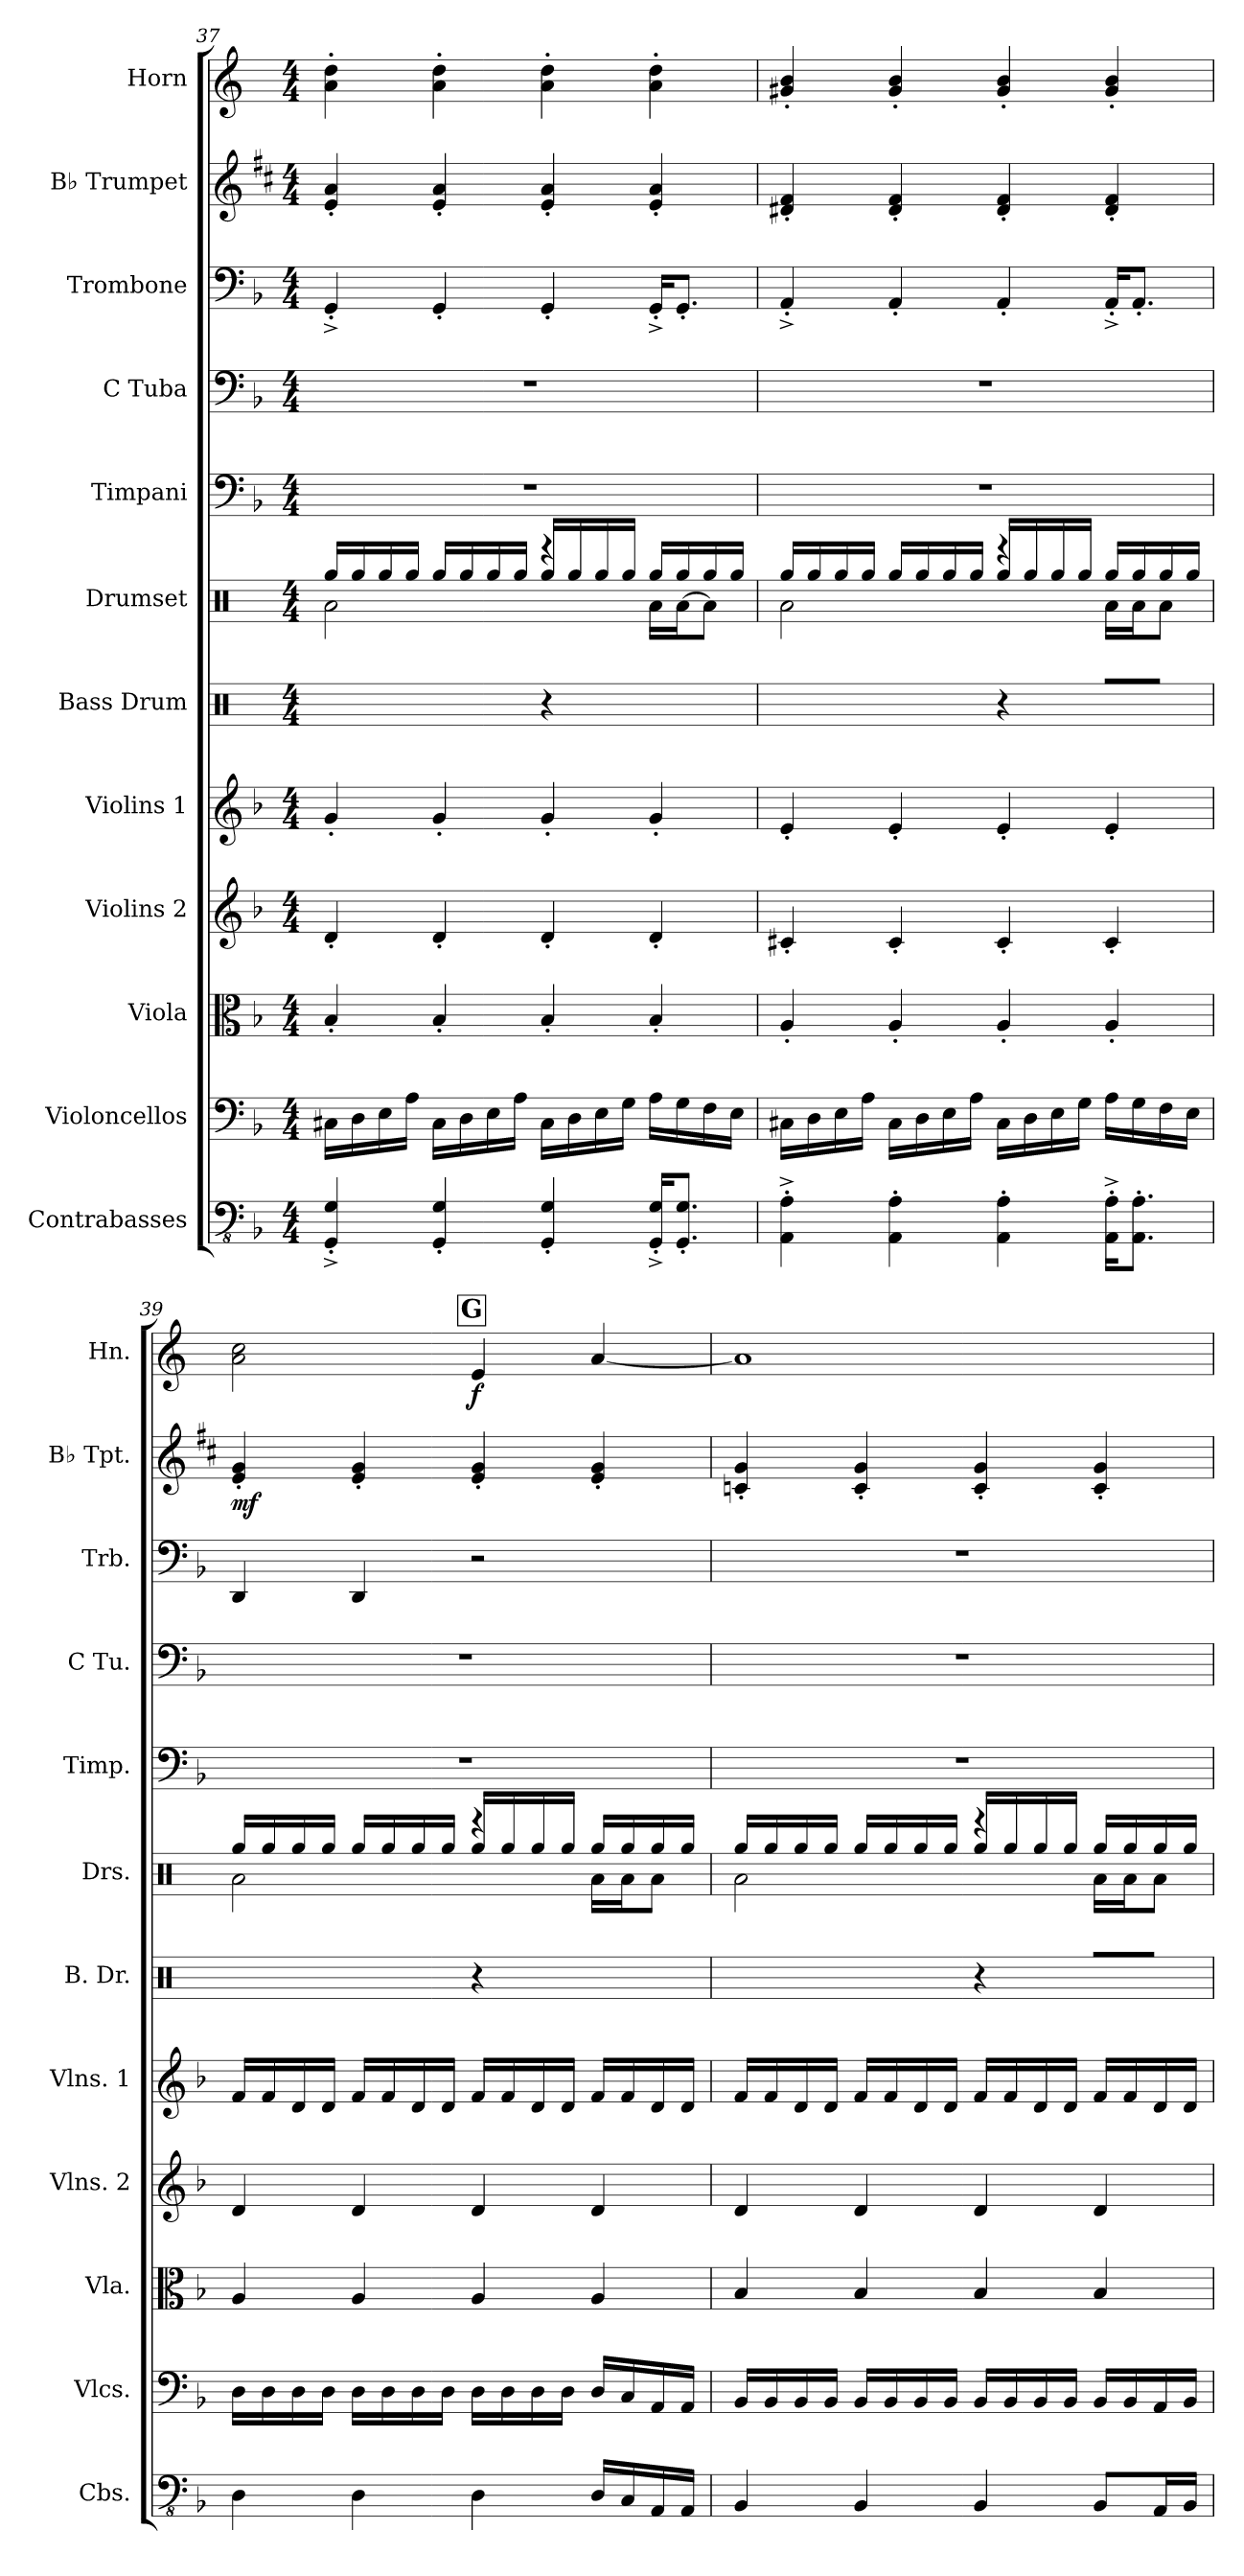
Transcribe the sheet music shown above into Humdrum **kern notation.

**kern	**kern	**kern	**kern	**kern	**kern	**kern	**kern	**kern	**kern	**kern	**dynam	**kern	**dynam
*part12	*part11	*part10	*part9	*part8	*part7	*part6	*part5	*part4	*part3	*part2	*part2	*part1	*part1
*staff12	*staff11	*staff10	*staff9	*staff8	*staff7	*staff6	*staff5	*staff4	*staff3	*staff2	*staff2	*staff1	*staff1
*I"Contrabasses	*I"Violoncellos	*I"Viola	*I"Violins 2	*I"Violins 1	*I"Bass Drum	*I"Drumset	*I"Timpani	*I"C Tuba	*I"Trombone	*I"B♭ Trumpet	*	*I"Horn	*
*I'Cbs.	*I'Vlcs.	*I'Vla.	*I'Vlns. 2	*I'Vlns. 1	*I'B. Dr.	*I'Drs.	*I'Timp.	*I'C Tu.	*I'Trb.	*I'B♭ Tpt.	*	*I'Hn.	*
*clefFv4	*clefF4	*clefC3	*clefG2	*clefG2	*clefX	*clefX	*clefF4	*clefF4	*clefF4	*clefG2	*	*clefG2	*
*	*	*	*	*	*	*	*	*	*	*ITrd1c2	*	*ITrd4c7	*
*k[b-]	*k[b-]	*k[b-]	*k[b-]	*k[b-]	*k[]	*k[]	*k[b-]	*k[b-]	*k[b-]	*k[]	*	*k[b-]	*
*F:	*F:	*F:	*F:	*F:	*C:	*C:	*F:	*F:	*F:	*C:	*	*F:	*
*M4/4	*M4/4	*M4/4	*M4/4	*M4/4	*M4/4	*M4/4	*M4/4	*M4/4	*M4/4	*M4/4	*	*M4/4	*
=37	=37	=37	=37	=37	=37	=37	=37	=37	=37	=37	=37	=37	=37
*	*	*	*	*	*	*^	*	*	*	*	*	*	*
4GGG/'^ 4GG/'^	16C#X\LL	4B-'/	4d'/	4g'/	2R\	2Ra\	16Rgg/LL	1r	1r	4GG'^/	4d/' 4g/'	.	4d\' 4g\'	.
.	16D\	.	.	.	.	.	16Rgg/	.	.	.	.	.	.	.
.	16E\	.	.	.	.	.	16Rgg/	.	.	.	.	.	.	.
.	16A\JJ	.	.	.	.	.	16Rgg/JJ	.	.	.	.	.	.	.
4GGG/' 4GG/'	16C#\LL	4B-'/	4d'/	4g'/	.	.	16Rgg/LL	.	.	4GG'/	4d/' 4g/'	.	4d\' 4g\'	.
.	16D\	.	.	.	.	.	16Rgg/	.	.	.	.	.	.	.
.	16E\	.	.	.	.	.	16Rgg/	.	.	.	.	.	.	.
.	16A\JJ	.	.	.	.	.	16Rgg/JJ	.	.	.	.	.	.	.
4GGG/' 4GG/'	16C#\LL	4B-'/	4d'/	4g'/	4r	4r	16Rgg/LL	.	.	4GG'/	4d/' 4g/'	.	4d\' 4g\'	.
.	16D\	.	.	.	.	.	16Rgg/	.	.	.	.	.	.	.
.	16E\	.	.	.	.	.	16Rgg/	.	.	.	.	.	.	.
.	16G\JJ	.	.	.	.	.	16Rgg/JJ	.	.	.	.	.	.	.
16GGG/^' 16GG/^'KL	16A\LL	4B-'/	4d'/	4g'/	4R\	16Ra\LL	16Rgg/LL	.	.	16GG^'/KL	4d/' 4g/'	.	4d\' 4g\'	.
8.GGG/' 8.GG/'J	16G\	.	.	.	.	[16Ra\J	16Rgg/	.	.	8.GG'/J	.	.	.	.
.	16F\	.	.	.	.	8Ra\J]	16Rgg/	.	.	.	.	.	.	.
.	16E\JJ	.	.	.	.	.	16Rgg/JJ	.	.	.	.	.	.	.
!!LO:PB:g=z
=38	=38	=38	=38	=38	=38	=38	=38	=38	=38	=38	=38	=38	=38	=38
4AAA\'^ 4AA\'^	16C#X\LL	4A'/	4c#X'/	4e'/	2R\	2Ra\	16Rgg/LL	1r	1r	4AA'^/	4c#X/' 4e/'	.	4c#X/' 4e/'	.
.	16D\	.	.	.	.	.	16Rgg/	.	.	.	.	.	.	.
.	16E\	.	.	.	.	.	16Rgg/	.	.	.	.	.	.	.
.	16A\JJ	.	.	.	.	.	16Rgg/JJ	.	.	.	.	.	.	.
4AAA\' 4AA\'	16C#\LL	4A'/	4c#'/	4e'/	.	.	16Rgg/LL	.	.	4AA'/	4c#/' 4e/'	.	4c#/' 4e/'	.
.	16D\	.	.	.	.	.	16Rgg/	.	.	.	.	.	.	.
.	16E\	.	.	.	.	.	16Rgg/	.	.	.	.	.	.	.
.	16A\JJ	.	.	.	.	.	16Rgg/JJ	.	.	.	.	.	.	.
4AAA\' 4AA\'	16C#\LL	4A'/	4c#'/	4e'/	4r	4r	16Rgg/LL	.	.	4AA'/	4c#/' 4e/'	.	4c#/' 4e/'	.
.	16D\	.	.	.	.	.	16Rgg/	.	.	.	.	.	.	.
.	16E\	.	.	.	.	.	16Rgg/	.	.	.	.	.	.	.
.	16G\JJ	.	.	.	.	.	16Rgg/JJ	.	.	.	.	.	.	.
16AAA\^' 16AA\^'KL	16A\LL	4A'/	4c#'/	4e'/	16R\LL	16Ra\LL	16Rgg/LL	.	.	16AA^'/KL	4c#/' 4e/'	.	4c#/' 4e/'	.
8.AAA\' 8.AA\'J	16G\	.	.	.	16R\J	16Ra\J	16Rgg/	.	.	8.AA'/J	.	.	.	.
.	16F\	.	.	.	8R\J	8Ra\J	16Rgg/	.	.	.	.	.	.	.
.	16E\JJ	.	.	.	.	.	16Rgg/JJ	.	.	.	.	.	.	.
!!LO:REH:place=s1:a:t=G:qo=2
=39	=39	=39	=39	=39	=39	=39	=39	=39	=39	=39	=39	=39	=39	=39
!	!	!	!	!	!	!	!	!	!	!	!	!LO:DY:b	!	!
4DD\	16D\LL	4A/	4d/	16f/LL	2R\	2Ra\	16Rgg/LL	1r	1r	4DD/	4d/' 4f/'	mf	2d\ 2f\	.
.	16D\	.	.	16f/	.	.	16Rgg/	.	.	.	.	.	.	.
.	16D\	.	.	16d/	.	.	16Rgg/	.	.	.	.	.	.	.
.	16D\JJ	.	.	16d/JJ	.	.	16Rgg/JJ	.	.	.	.	.	.	.
4DD\	16D\LL	4A/	4d/	16f/LL	.	.	16Rgg/LL	.	.	4DD/	4d/' 4f/'	.	.	.
.	16D\	.	.	16f/	.	.	16Rgg/	.	.	.	.	.	.	.
.	16D\	.	.	16d/	.	.	16Rgg/	.	.	.	.	.	.	.
.	16D\JJ	.	.	16d/JJ	.	.	16Rgg/JJ	.	.	.	.	.	.	.
!	!	!	!	!	!	!	!	!	!	!	!	!	!	!LO:DY:b
4DD\	16D\LL	4A/	4d/	16f/LL	4r	4r	16Rgg/LL	.	.	2r	4d/' 4f/'	.	4A/	f
.	16D\	.	.	16f/	.	.	16Rgg/	.	.	.	.	.	.	.
.	16D\	.	.	16d/	.	.	16Rgg/	.	.	.	.	.	.	.
.	16D\JJ	.	.	16d/JJ	.	.	16Rgg/JJ	.	.	.	.	.	.	.
16DD/LL	16D/LL	4A/	4d/	16f/LL	4R\	16Ra\LL	16Rgg/LL	.	.	.	4d/' 4f/'	.	[4d/	.
16CC/	16C/	.	.	16f/	.	16Ra\J	16Rgg/	.	.	.	.	.	.	.
16AAA/	16AA/	.	.	16d/	.	8Ra\J	16Rgg/	.	.	.	.	.	.	.
16AAA/JJ	16AA/JJ	.	.	16d/JJ	.	.	16Rgg/JJ	.	.	.	.	.	.	.
=40	=40	=40	=40	=40	=40	=40	=40	=40	=40	=40	=40	=40	=40	=40
4BBB-/	16BB-/LL	4B-/	4d/	16f/LL	2R\	2Ra\	16Rgg/LL	1r	1r	1r	4B-X/' 4f/'	.	1d]	.
.	16BB-/	.	.	16f/	.	.	16Rgg/	.	.	.	.	.	.	.
.	16BB-/	.	.	16d/	.	.	16Rgg/	.	.	.	.	.	.	.
.	16BB-/JJ	.	.	16d/JJ	.	.	16Rgg/JJ	.	.	.	.	.	.	.
4BBB-/	16BB-/LL	4B-/	4d/	16f/LL	.	.	16Rgg/LL	.	.	.	4B-/' 4f/'	.	.	.
.	16BB-/	.	.	16f/	.	.	16Rgg/	.	.	.	.	.	.	.
.	16BB-/	.	.	16d/	.	.	16Rgg/	.	.	.	.	.	.	.
.	16BB-/JJ	.	.	16d/JJ	.	.	16Rgg/JJ	.	.	.	.	.	.	.
4BBB-/	16BB-/LL	4B-/	4d/	16f/LL	4r	4r	16Rgg/LL	.	.	.	4B-/' 4f/'	.	.	.
.	16BB-/	.	.	16f/	.	.	16Rgg/	.	.	.	.	.	.	.
.	16BB-/	.	.	16d/	.	.	16Rgg/	.	.	.	.	.	.	.
.	16BB-/JJ	.	.	16d/JJ	.	.	16Rgg/JJ	.	.	.	.	.	.	.
8BBB-/L	16BB-/LL	4B-/	4d/	16f/LL	16R\LL	16Ra\LL	16Rgg/LL	.	.	.	4B-/' 4f/'	.	.	.
.	16BB-/	.	.	16f/	16R\J	16Ra\J	16Rgg/	.	.	.	.	.	.	.
16AAA/L	16AA/	.	.	16d/	8R\J	8Ra\J	16Rgg/	.	.	.	.	.	.	.
16BBB-/JJ	16BB-/JJ	.	.	16d/JJ	.	.	16Rgg/JJ	.	.	.	.	.	.	.
*	*	*	*	*	*	*v	*v	*	*	*	*	*	*	*
=	=	=	=	=	=	=	=	=	=	=	=	=	=
*-	*-	*-	*-	*-	*-	*-	*-	*-	*-	*-	*-	*-	*-
